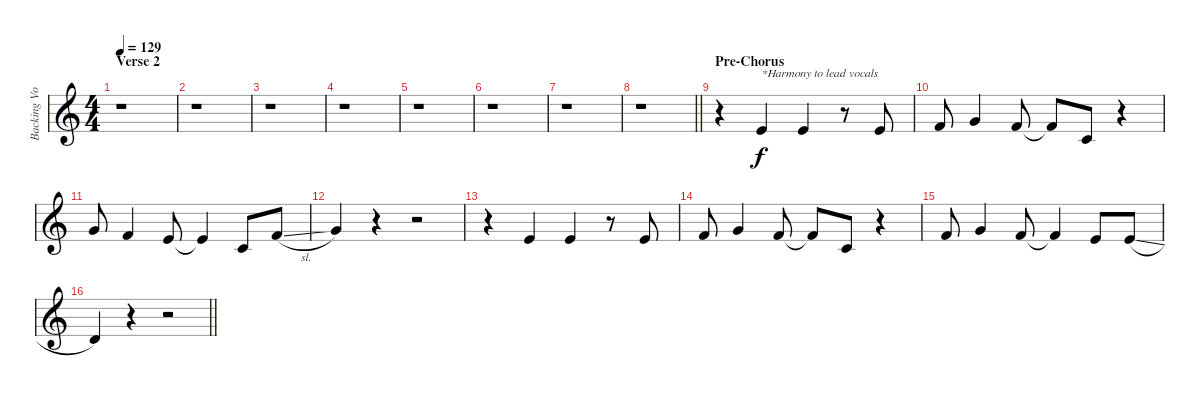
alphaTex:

\track ("Backing Vocals" "Backing Vo") {instrument lead6voice}
\staff {score}
\tuning (E4 B3 G3 D3 A2 E2) {hide}
\ts (4 4)
\section ("" "Verse 2")
\tempo 129
\clef g2
\ks c
r.1{dy f} |
r.1 |
r.1 |
r.1 |
r.1 |
r.1 |
r.1 |
\barLineRight lightlight
r.1 |
\section ("" "Pre-Chorus")
r.4 5.2.4{txt "*Harmony to lead vocals"} 5.2.4 r.8 5.2.8 |
6.2.8 3.1.4 6.2.8 6.2{t}.8 5.3.8 r.4 |
3.1.8 6.2.4 5.2.8 5.2{t}.4 5.3.8 1.1{sl}.8 |
3.1.4 r.4 r.2 |
r.4 5.2.4 5.2.4 r.8 5.2.8 |
6.2.8 3.1.4 6.2.8 6.2{t}.8 5.3.8 r.4 |
6.2.8 3.1.4 6.2.8 6.2{t}.4 5.2.8 5.2{sl}.8 |
\barLineRight lightlight
3.2.4 r.4 r.2
